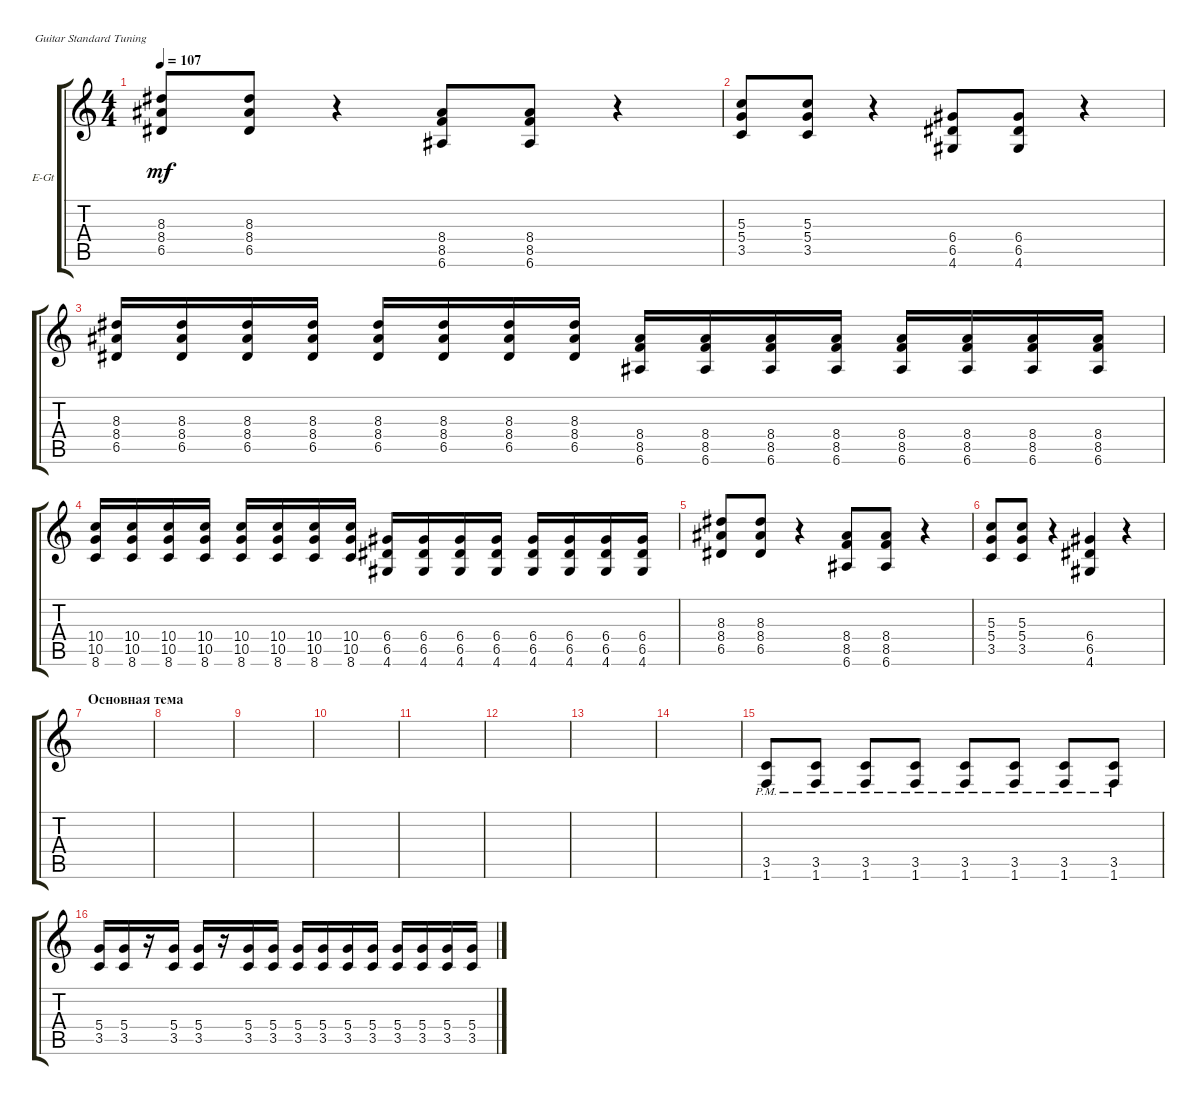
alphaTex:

\defaultSystemsLayout 4
\bracketExtendMode groupsimilarinstruments
\firstSystemTrackNameOrientation horizontal
\otherSystemsTrackNameOrientation horizontal
\track ("Electric Guitar" "E-Gt") {instrument overdrivenguitar}
\staff {score tabs}
\tuning (E4 B3 G3 D3 A2 E2)
\ts (4 4)
\tempo 107
\clef g2
\ks c
(6.5 8.4 8.3).8{dy mf} (8.3 8.4 6.5).8 r.4 (6.6 8.5 8.4).8 (8.4 8.5 6.6).8 r.4 |
(3.5 5.4 5.3).8 (5.3 5.4 3.5).8 r.4 (4.6 6.5 6.4).8 (6.4 6.5 4.6).8 r.4 |
(6.5 8.4 8.3).16 (8.3 8.4 6.5).16 (6.5 8.4 8.3).16 (8.3 8.4 6.5).16 (6.5 8.4 8.3).16 (8.3 8.4 6.5).16 (6.5 8.4 8.3).16 (8.3 8.4 6.5).16 (6.6 8.5 8.4).16 (6.6 8.5 8.4).16 (6.6 8.5 8.4).16 (6.6 8.5 8.4).16 (6.6 8.5 8.4).16 (6.6 8.5 8.4).16 (6.6 8.5 8.4).16 (6.6 8.5 8.4).16 |
(10.5 10.4 8.6).16 (10.4 10.5 8.6).16 (10.5 10.4 8.6).16 (10.4 10.5 8.6).16 (10.5 10.4 8.6).16 (10.4 10.5 8.6).16 (10.5 10.4 8.6).16 (10.4 10.5 8.6).16 (4.6 6.5 6.4).16 (6.4 6.5 4.6).16 (4.6 6.5 6.4).16 (6.4 6.5 4.6).16 (4.6 6.5 6.4).16 (6.4 6.5 4.6).16 (4.6 6.5 6.4).16 (6.4 6.5 4.6).16 |
(6.5 8.4 8.3).8 (8.3 8.4 6.5).8 r.4 (6.6 8.5 8.4).8 (8.4 8.5 6.6).8 r.4 |
(3.5 5.4 5.3).8 (5.3 5.4 3.5).8 r.4 (4.6 6.5 6.4).4 r.4 |
\section ("" "Основная тема")
|
|
|
|
|
|
|
|
(1.6{pm} 3.5{pm}).8 (1.6{pm} 3.5{pm}).8 (1.6{pm} 3.5{pm}).8 (1.6{pm} 3.5{pm}).8 (1.6{pm} 3.5{pm}).8 (1.6{pm} 3.5{pm}).8 (1.6{pm} 3.5{pm}).8 (1.6{pm} 3.5{pm}).8 |
(5.4 3.5).16 (3.5 5.4).16 r.16 (5.4 3.5).16 (5.4 3.5).16 r.16 (3.5 5.4).16 (3.5 5.4).16 (3.5 5.4).16 (3.5 5.4).16 (3.5 5.4).16 (3.5 5.4).16 (3.5 5.4).16 (3.5 5.4).16 (3.5 5.4).16 (3.5 5.4).16
